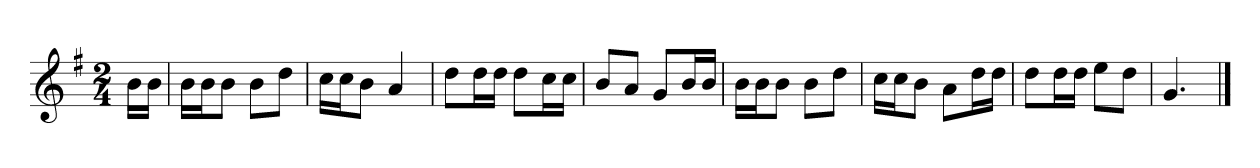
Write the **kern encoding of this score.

**kern
*part1
*staff1
*k[f#]
*M2/4
*MM120
=
16bLL
16bJJ
=1
16bLL
16bJ
8bJ
8bL
8ddJ
=2
16ccLL
16ccJ
8bJ
4a
=3
8ddL
16ddL
16ddJJ
8ddL
16ccL
16ccJJ
=4
8bL
8aJ
8gL
16bL
16bJJ
=5
16bLL
16bJ
8bJ
8bL
8ddJ
=6
16ccLL
16ccJ
8bJ
8aL
16ddL
16ddJJ
=7
8ddL
16ddL
16ddJJ
8eeL
8ddJ
=8
4.g
==
*-
